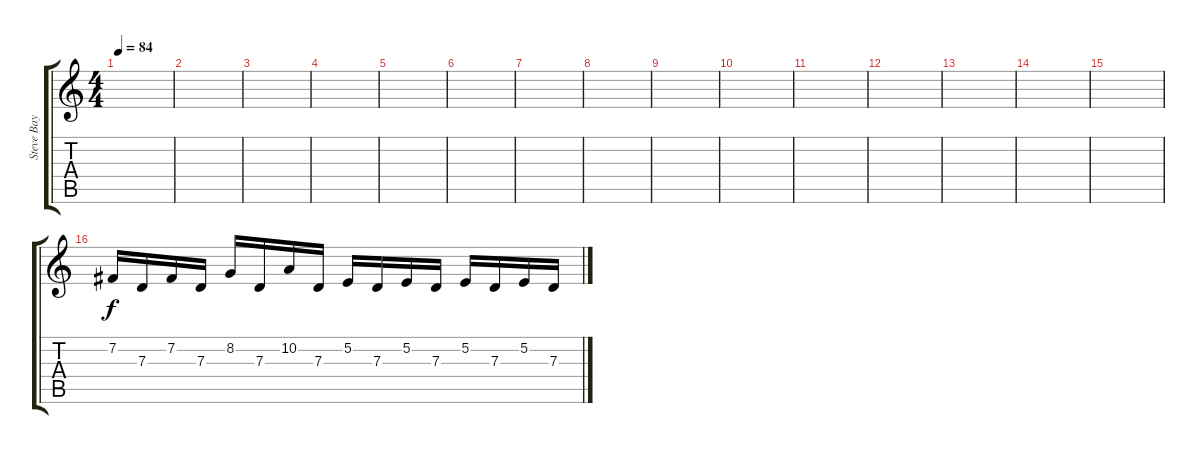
\track ("Steve Bay" "Steve Bay") {instrument lead2sawtooth}
\staff {score tabs}
\tuning (E4 B3 G3 D3 A2 E2) {hide}
\ts (4 4)
\tempo 84
\clef g2
\ks c
|
|
|
|
|
|
|
|
|
|
|
|
|
|
|
7.2.16 7.3.16 7.2.16 7.3.16 8.2.16 7.3.16 10.2.16 7.3.16 5.2.16 7.3.16 5.2.16 7.3.16 5.2.16 7.3.16 5.2.16 7.3.16
